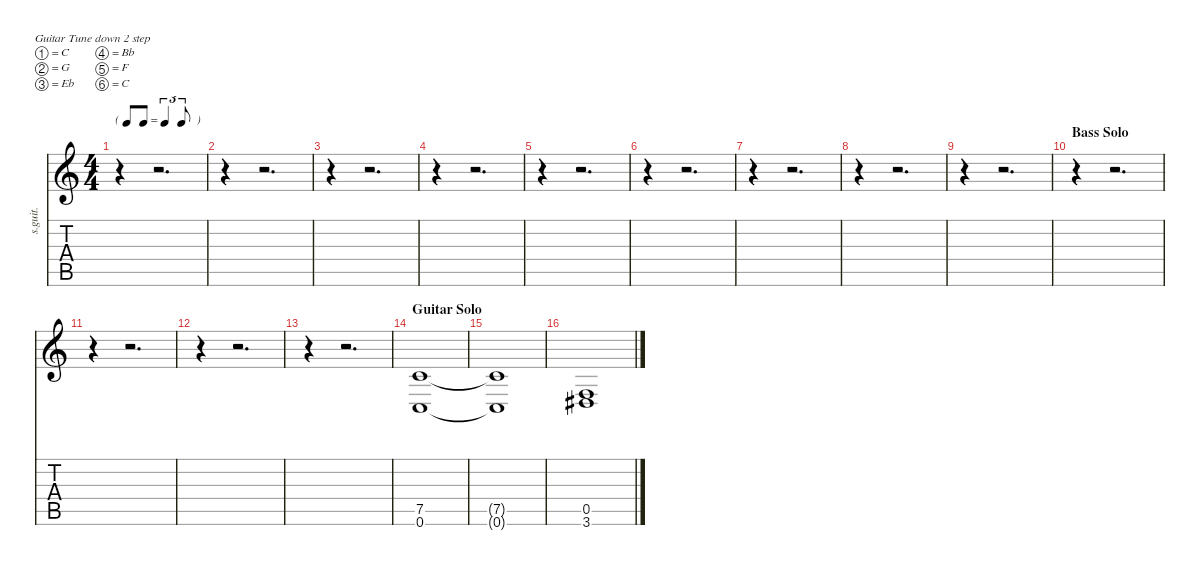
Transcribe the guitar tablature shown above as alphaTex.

\defaultSystemsLayout 4
\hideDynamics
\bracketExtendMode nobrackets
\track ("French Horn" "s.guit.") {instrument frenchhorn}
\staff {score tabs}
\tuning (C4 G3 Eb3 Bb2 F2 C2)
\displaytranspose 12
\ts (4 4)
\tf triplet8th
\tempo (171 hide)
\clef g2
\ks c
r.4{dy mp} r.2{d} |
r.4 r.2{d} |
r.4 r.2{d} |
r.4 r.2{d} |
r.4 r.2{d} |
r.4 r.2{d} |
r.4 r.2{d} |
r.4 r.2{d} |
r.4 r.2{d} |
\section ("" "Bass Solo")
r.4 r.2{d} |
r.4 r.2{d} |
r.4 r.2{d} |
r.4 r.2{d} |
\section ("" "Guitar Solo")
(7.5 0.6).1{lyrics (0 "") lyrics (1 "") lyrics (2 "") lyrics (3 "") lyrics (4 "")} |
(7.5{t} 0.6{t}).1{lyrics (0 "") lyrics (1 "") lyrics (2 "") lyrics (3 "") lyrics (4 "")} |
(0.5 3.6{acc #}).1{lyrics (0 "") lyrics (1 "") lyrics (2 "") lyrics (3 "") lyrics (4 "")}
